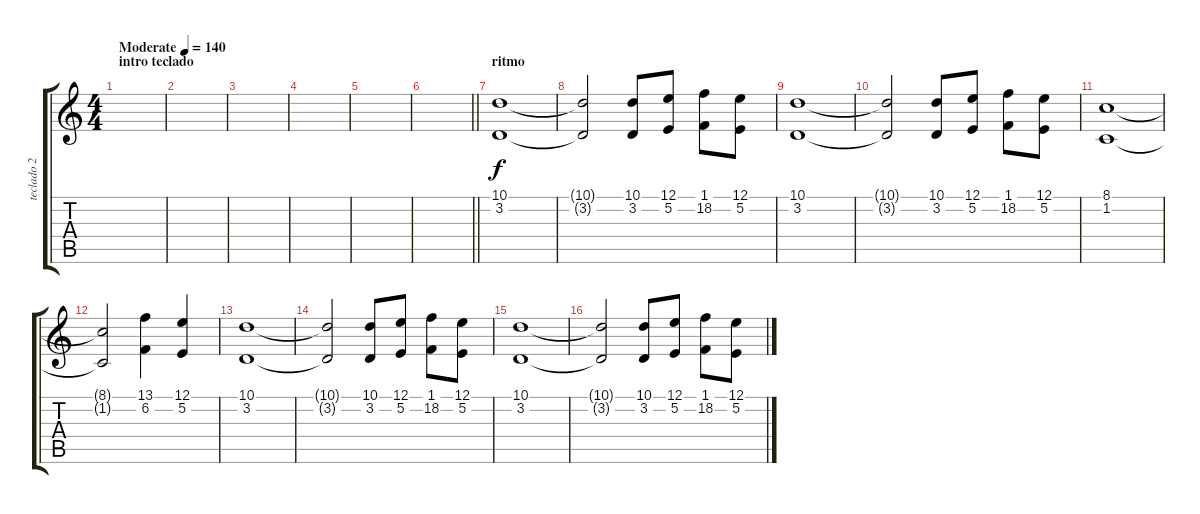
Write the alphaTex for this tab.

\track ("teclado 2" "teclado 2") {instrument stringensemble1}
\staff {score tabs}
\tuning (E4 B3 G3 D3 A2 E2) {hide}
\ts (4 4)
\section ("" "intro teclado")
\tempo (140 "Moderate")
\clef g2
\ks c
|
|
|
|
|
\barLineRight lightlight
|
\section ("" "ritmo")
(10.1 3.2).1 |
(10.1{t} 3.2{t}).2 (10.1 3.2).8 (12.1 5.2).8 (1.1 18.2).8 (12.1 5.2).8 |
(10.1 3.2).1 |
(10.1{t} 3.2{t}).2 (10.1 3.2).8 (12.1 5.2).8 (1.1 18.2).8 (12.1 5.2).8 |
(8.1 1.2).1 |
(8.1{t} 1.2{t}).2 (13.1 6.2).4 (12.1 5.2).4 |
(10.1 3.2).1 |
(10.1{t} 3.2{t}).2 (10.1 3.2).8 (12.1 5.2).8 (1.1 18.2).8 (12.1 5.2).8 |
(10.1 3.2).1 |
(10.1{t} 3.2{t}).2 (10.1 3.2).8 (12.1 5.2).8 (1.1 18.2).8 (12.1 5.2).8
